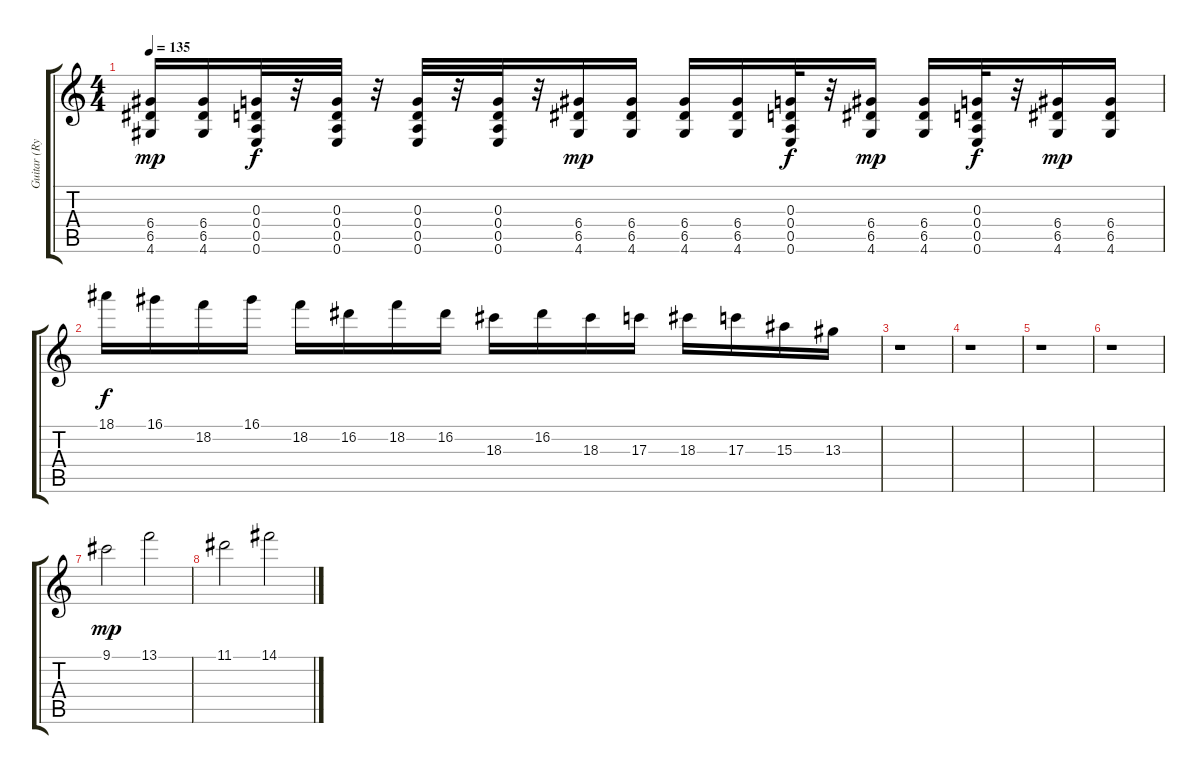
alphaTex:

\track ("Guitar (Rythm)" "Guitar (Ry") {instrument distortionguitar}
\staff {score tabs}
\tuning (E4 B3 G3 D3 A2 E2) {hide}
\ts (4 4)
\tempo 135
\clef g2
\ks c
(6.4 6.5 4.6).16{dy mp} (6.4 6.5 4.6).16 (0.3 0.4 0.5 0.6).32{dy f} r.32 (0.3 0.4 0.5 0.6).32 r.32 (0.3 0.4 0.5 0.6).32 r.32 (0.3 0.4 0.5 0.6).32 r.32 (6.4 6.5 4.6).16{dy mp} (6.4 6.5 4.6).16 (6.4 6.5 4.6).16 (6.4 6.5 4.6).16 (0.3 0.4 0.5 0.6).32{dy f} r.32 (6.4 6.5 4.6).16{dy mp} (6.4 6.5 4.6).16 (0.3 0.4 0.5 0.6).32{dy f} r.32 (6.4 6.5 4.6).16{dy mp} (6.4 6.5 4.6).16 |
18.1.16{dy f} 16.1.16 18.2.16 16.1.16 18.2.16 16.2.16 18.2.16 16.2.16 18.3.16 16.2.16 18.3.16 17.3.16 18.3.16 17.3.16 15.3.16 13.3.16 |
r.1 |
r.1 |
r.1 |
r.1 |
9.1.2{dy mp} 13.1.2 |
11.1.2{volume 16} 14.1.2{volume 13}
